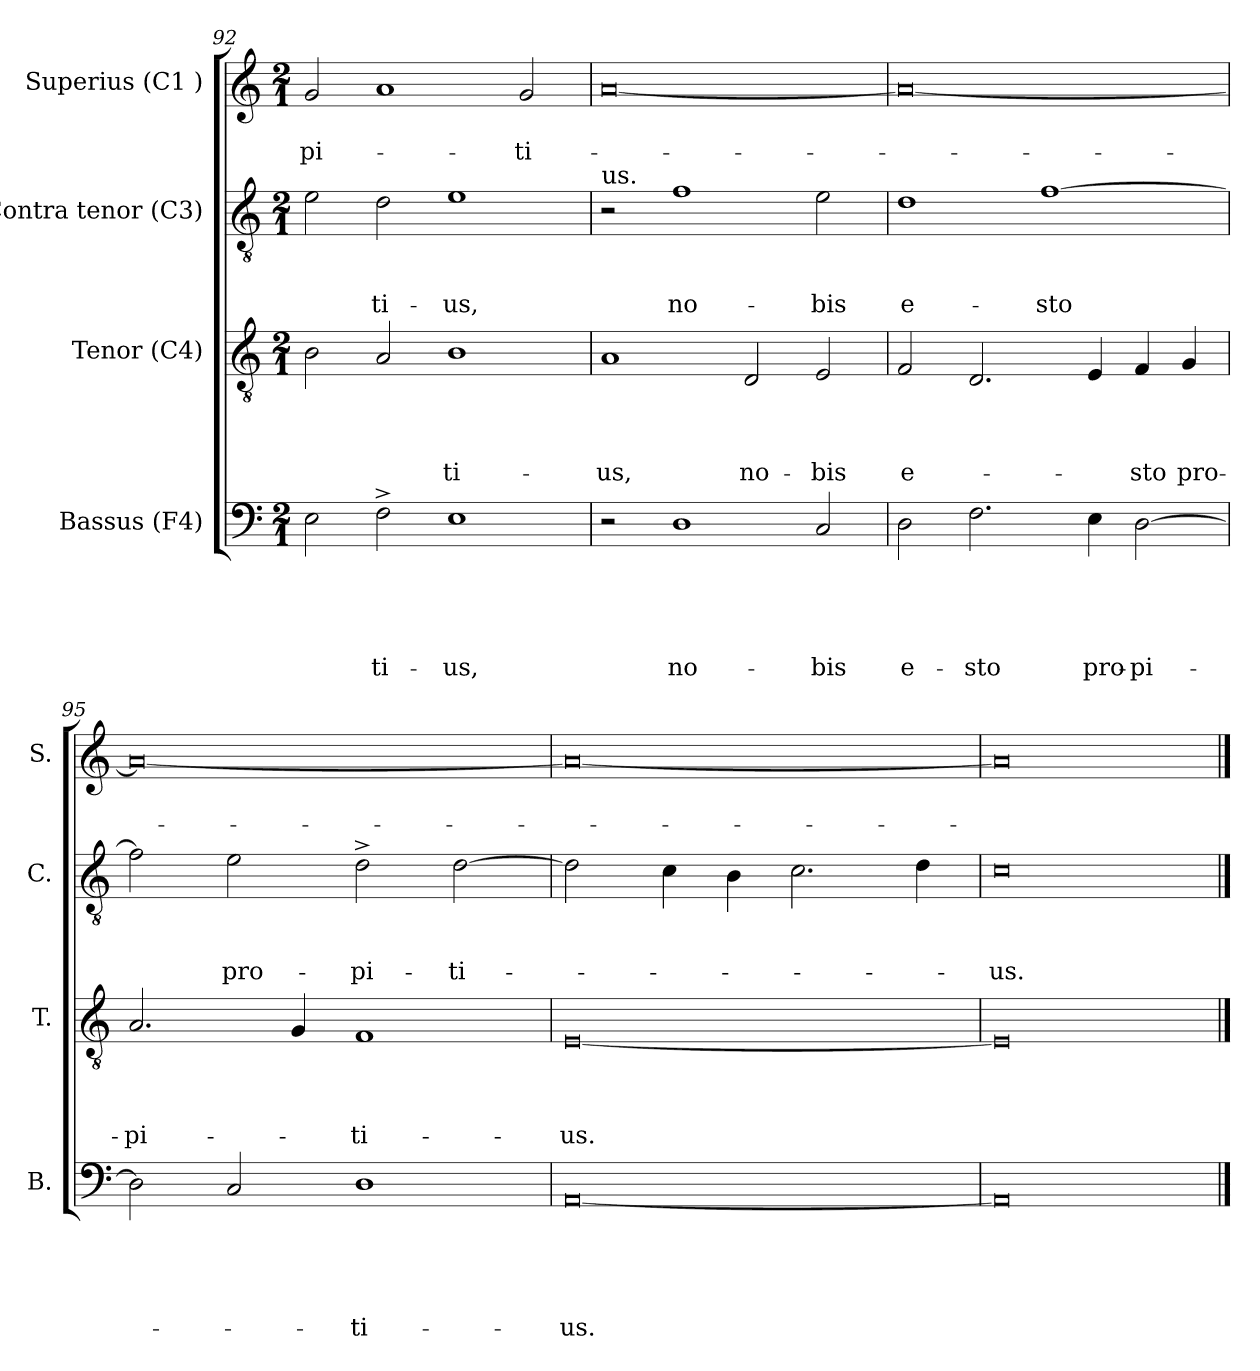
**kern	**text	**text	**text	**text	**text	**kern	**text	**text	**text	**text	**kern	**text	**text	**text	**kern	**text	**text
*part4	*part4	*part4	*part4	*part4	*part4	*part3	*part3	*part3	*part3	*part3	*part2	*part2	*part2	*part2	*part1	*part1	*part1
*staff4	*staff4	*staff4	*staff4	*staff4	*staff4	*staff3	*staff3	*staff3	*staff3	*staff3	*staff2	*staff2	*staff2	*staff2	*staff1	*staff1	*staff1
*I"Bassus (F4)	*	*	*	*	*	*I"Tenor (C4)	*	*	*	*	*I"Contra tenor (C3)	*	*	*	*I"Superius (C1 )	*	*
*I'B.	*	*	*	*	*	*I'T.	*	*	*	*	*I'C.	*	*	*	*I'S.	*	*
*clefF4	*	*	*	*	*	*clefGv2	*	*	*	*	*clefGv2	*	*	*	*clefG2	*	*
*k[]	*	*	*	*	*	*k[]	*	*	*	*	*k[]	*	*	*	*k[]	*	*
*C:	*	*	*	*	*	*C:	*	*	*	*	*C:	*	*	*	*C:	*	*
*M2/1	*	*	*	*	*	*M2/1	*	*	*	*	*M2/1	*	*	*	*M2/1	*	*
=92	=92	=92	=92	=92	=92	=92	=92	=92	=92	=92	=92	=92	=92	=92	=92	=92	=92
!	!	!	!	!	!	!	!	!	!	!	!	!	!	!	!	!	!LO:LY:b
2E\	.	.	.	.	.	2B\	.	.	.	.	2e\	.	.	.	2g/	.	pi-
!	!	!	!	!	!LO:LY:b	!	!	!	!	!	!	!	!	!LO:LY:b	!	!	!
2F^>\	.	.	.	.	-ti-	2A/	.	.	.	.	2d\	.	.	-ti-	1a	.	.
!	!	!	!	!	!LO:LY:b	!	!	!	!	!LO:LY:b	!	!	!	!LO:LY:b	!	!	!
1E	.	.	.	.	-us,	1B	.	.	.	-ti-	1e	.	.	-us,	.	.	.
!	!	!	!	!	!	!	!	!	!	!	!	!	!	!	!	!	!LO:LY:b
.	.	.	.	.	.	.	.	.	.	.	.	.	.	.	2g/	.	-ti-
!!LO:PB:g=z
=93	=93	=93	=93	=93	=93	=93	=93	=93	=93	=93	=93	=93	=93	=93	=93	=93	=93
!	!	!	!	!	!	!	!	!	!	!	!LO:TX:a:t=us.	!	!	!	!	!	!
!	!	!	!	!	!	!	!	!	!	!LO:LY:b	!	!	!	!	!	!	!
2r	.	.	.	.	.	1A	.	.	.	-us,	2r	.	.	.	[<0a	.	.
!	!	!	!	!	!LO:LY:b	!	!	!	!	!	!	!	!	!LO:LY:b	!	!	!
1D	.	.	.	.	no-	.	.	.	.	.	1f	.	.	no-	.	.	.
!	!	!	!	!	!	!	!	!	!	!LO:LY:b	!	!	!	!	!	!	!
.	.	.	.	.	.	2D/	.	.	.	no-	.	.	.	.	.	.	.
!	!	!	!	!	!LO:LY:b	!	!	!	!	!LO:LY:b	!	!	!	!LO:LY:b	!	!	!
2C/	.	.	.	.	-bis	2E/	.	.	.	-bis	2e\	.	.	-bis	.	.	.
=94	=94	=94	=94	=94	=94	=94	=94	=94	=94	=94	=94	=94	=94	=94	=94	=94	=94
!	!	!	!	!	!LO:LY:b	!	!	!	!	!LO:LY:b:rj	!	!	!	!LO:LY:b:rj	!	!	!
2D\	.	.	.	.	e-	2F/	.	.	.	e-	1d	.	.	e-	0a_	.	.
!	!	!	!	!	!LO:LY:b	!	!	!	!	!	!	!	!	!	!	!	!
2.F\	.	.	.	.	-sto	2.D/	.	.	.	.	.	.	.	.	.	.	.
!	!	!	!	!	!	!	!	!	!	!	!	!	!	!LO:LY:b	!	!	!
.	.	.	.	.	.	.	.	.	.	.	[>1f	.	.	-sto	.	.	.
!	!	!	!	!	!LO:LY:b	!	!	!	!	!	!	!	!	!	!	!	!
4E\	.	.	.	.	pro-	4E/	.	.	.	.	.	.	.	.	.	.	.
!	!	!	!	!	!LO:LY:b:rj	!	!	!	!	!LO:LY:b	!	!	!	!	!	!	!
[>2D\	.	.	.	.	-pi-	4F/	.	.	.	-sto	.	.	.	.	.	.	.
!	!	!	!	!	!	!	!	!	!	!LO:LY:b	!	!	!	!	!	!	!
.	.	.	.	.	.	4G/	.	.	.	pro-	.	.	.	.	.	.	.
=95	=95	=95	=95	=95	=95	=95	=95	=95	=95	=95	=95	=95	=95	=95	=95	=95	=95
!	!	!	!	!	!	!	!	!	!	!LO:LY:b	!	!	!	!	!	!	!
2D\]	.	.	.	.	.	2.A/	.	.	.	-pi-	2f\]	.	.	.	0a_	.	.
!	!	!	!	!	!	!	!	!	!	!	!	!	!	!LO:LY:b	!	!	!
2C/	.	.	.	.	.	.	.	.	.	.	2e\	.	.	pro-	.	.	.
.	.	.	.	.	.	4G/	.	.	.	.	.	.	.	.	.	.	.
!	!	!	!	!	!LO:LY:b	!	!	!	!	!LO:LY:b	!	!	!	!LO:LY:b	!	!	!
1D	.	.	.	.	-ti-	1F	.	.	.	-ti-	2d^>\	.	.	-pi-	.	.	.
!	!	!	!	!	!	!	!	!	!	!	!	!	!	!LO:LY:b	!	!	!
.	.	.	.	.	.	.	.	.	.	.	[>2d\	.	.	-ti-	.	.	.
=96	=96	=96	=96	=96	=96	=96	=96	=96	=96	=96	=96	=96	=96	=96	=96	=96	=96
!	!	!	!	!	!LO:LY:b	!	!	!	!	!LO:LY:b	!	!	!	!	!	!	!
[<0AA	.	.	.	.	-us.	[<0E	.	.	.	-us.	2d\]	.	.	.	0a_	.	.
.	.	.	.	.	.	.	.	.	.	.	4c\	.	.	.	.	.	.
.	.	.	.	.	.	.	.	.	.	.	4B\	.	.	.	.	.	.
.	.	.	.	.	.	.	.	.	.	.	2.c\	.	.	.	.	.	.
.	.	.	.	.	.	.	.	.	.	.	4d\	.	.	.	.	.	.
=97	=97	=97	=97	=97	=97	=97	=97	=97	=97	=97	=97	=97	=97	=97	=97	=97	=97
!	!	!	!	!	!	!	!	!	!	!	!	!	!	!LO:LY:b	!	!	!
0AA]	.	.	.	.	.	0E]	.	.	.	.	0c	.	.	-us.	0a]	.	.
==	==	==	==	==	==	==	==	==	==	==	==	==	==	==	==	==	==
*-	*-	*-	*-	*-	*-	*-	*-	*-	*-	*-	*-	*-	*-	*-	*-	*-	*-
